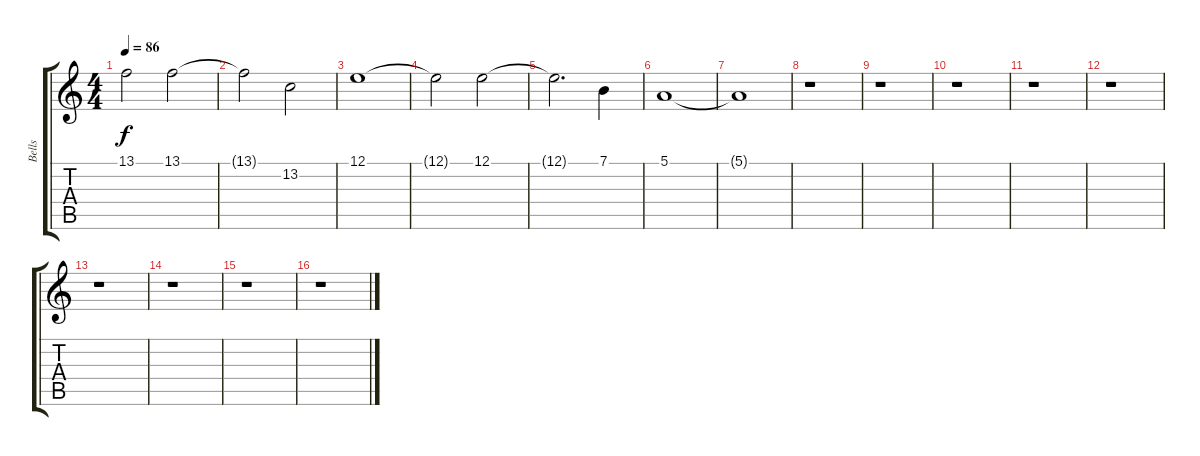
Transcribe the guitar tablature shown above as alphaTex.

\track ("Bells" "Bells") {instrument celesta}
\staff {score tabs}
\tuning (E4 B3 G3 D3 A2 E2) {hide}
\ts (4 4)
\tempo 86
\clef g2
\ks c
13.1{t}.2{dy f} 13.1.2 |
13.1{t}.2 13.2.2 |
12.1.1 |
12.1{t}.2 12.1.2 |
12.1{t}.2{d} 7.1.4 |
5.1.1 |
5.1{t}.1 |
r.1 |
r.1 |
r.1 |
r.1 |
r.1 |
r.1 |
r.1 |
r.1 |
r.1
